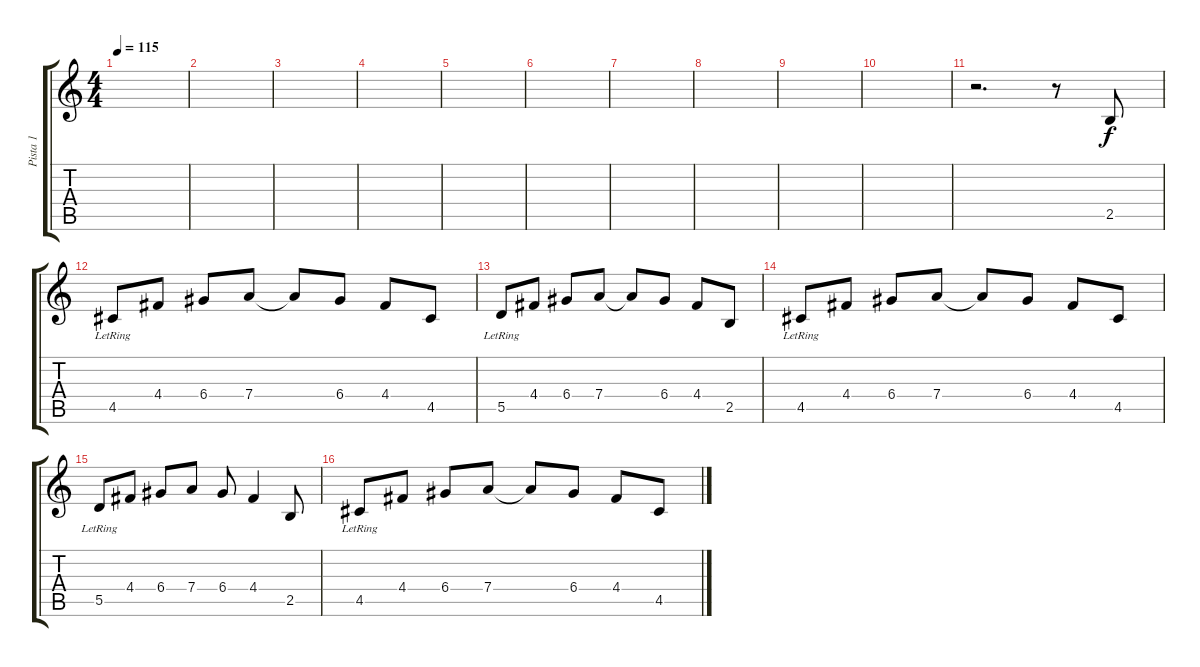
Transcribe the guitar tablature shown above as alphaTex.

\track ("Pista 1" "Pista 1") {instrument acousticguitarnylon}
\staff {score tabs}
\tuning (E4 B3 G3 D3 A2 E2) {hide}
\ts (4 4)
\tempo 115
\clef g2
\ks c
|
|
|
|
|
|
|
|
|
|
r.2{d} r.8 2.5.8 |
4.5{lr}.8 4.4.8 6.4.8 7.4.8 7.4{t}.8 6.4.8 4.4.8 4.5.8 |
5.5{lr}.8 4.4.8 6.4.8 7.4.8 7.4{t}.8 6.4.8 4.4.8 2.5.8 |
4.5{lr}.8 4.4.8 6.4.8 7.4.8 7.4{t}.8 6.4.8 4.4.8 4.5.8 |
5.5{lr}.8 4.4.8 6.4.8 7.4.8 6.4.8 4.4.4 2.5.8 |
4.5{lr}.8 4.4.8 6.4.8 7.4.8 7.4{t}.8 6.4.8 4.4.8 4.5.8
